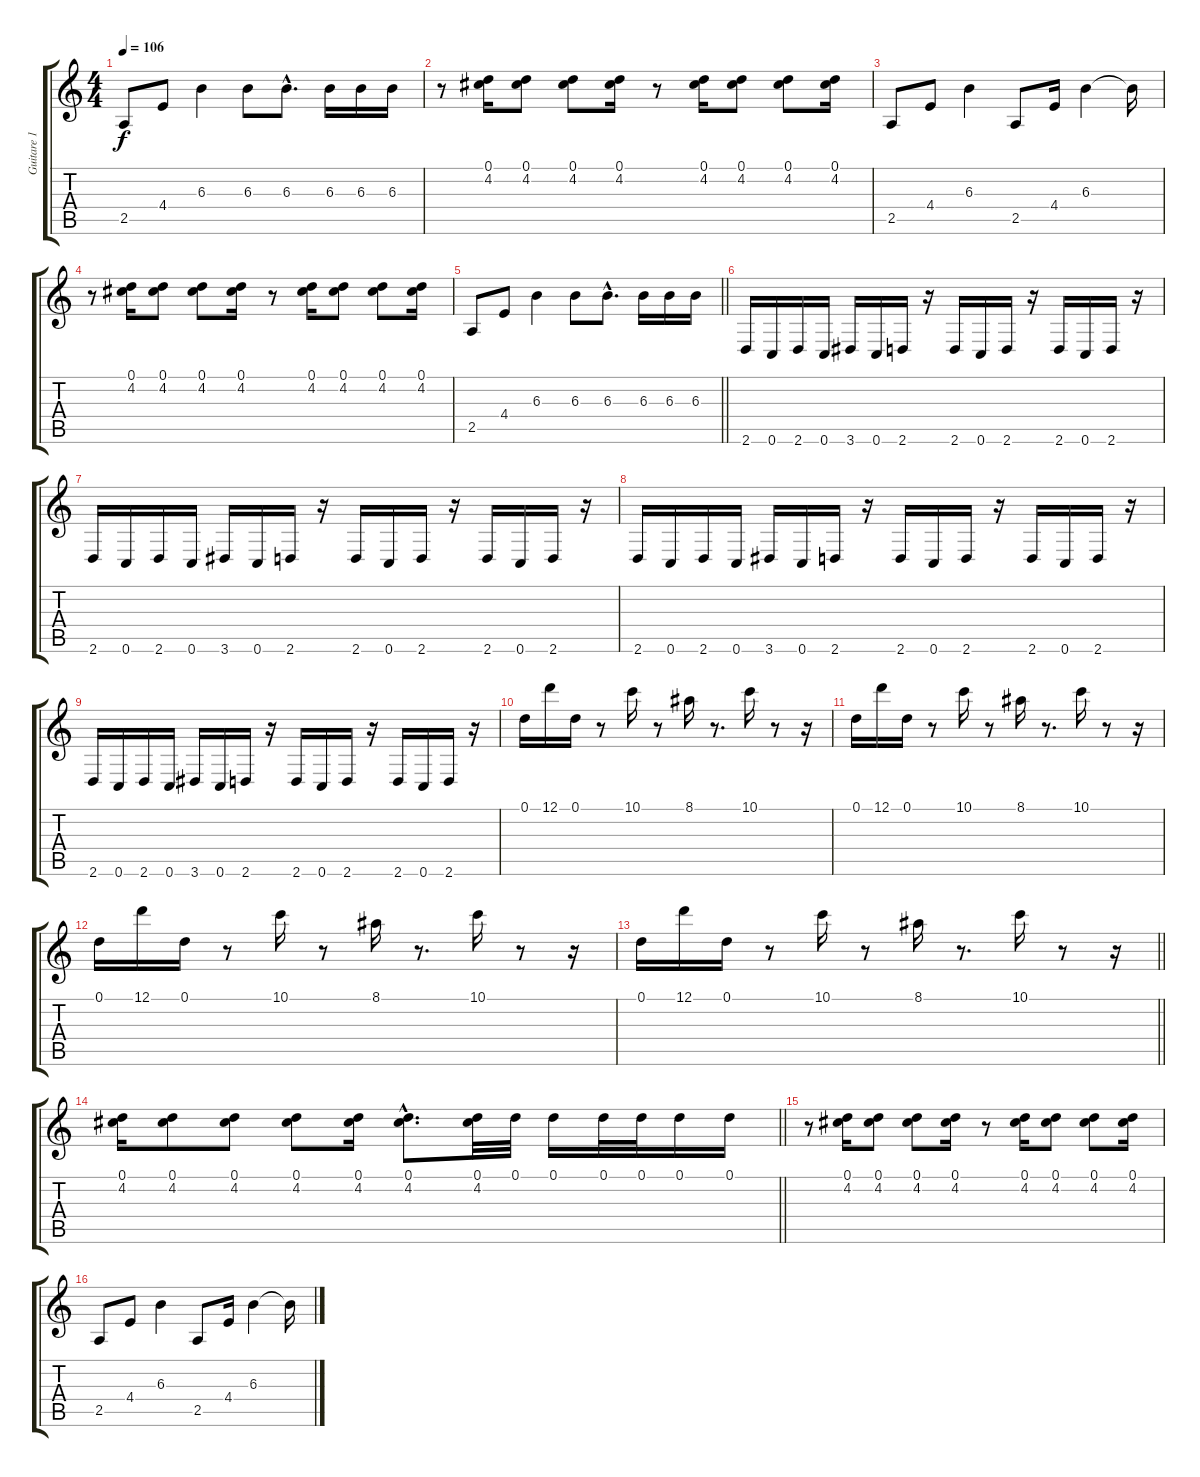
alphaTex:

\track ("Guitare 1" "Guitare 1") {instrument distortionguitar}
\staff {score tabs}
\tuning (D4 A3 F3 C3 G2 C2) {hide}
\ts (4 4)
\tempo 106
\clef g2
\ks c
2.5.8{dy f} 4.4.8 6.3.4 6.3.8 6.3{hac}.8{d} 6.3.16 6.3.16 6.3.16 |
r.8 (0.1 4.2).16 (0.1 4.2).8 (0.1 4.2).8 (0.1 4.2).16 r.8 (0.1 4.2).16 (0.1 4.2).8 (0.1 4.2).8 (0.1 4.2).16 |
2.5.8 4.4.8 6.3.4 2.5.8 4.4.16 6.3.4 6.3{t}.16 |
r.8 (0.1 4.2).16 (0.1 4.2).8 (0.1 4.2).8 (0.1 4.2).16 r.8 (0.1 4.2).16 (0.1 4.2).8 (0.1 4.2).8 (0.1 4.2).16 |
\barLineRight lightlight
2.5.8 4.4.8 6.3.4 6.3.8 6.3{hac}.8{d} 6.3.16 6.3.16 6.3.16 |
2.6.16 0.6.16 2.6.16 0.6.16 3.6.16 0.6.16 2.6.16 r.16 2.6.16 0.6.16 2.6.16 r.16 2.6.16 0.6.16 2.6.16 r.16 |
2.6.16 0.6.16 2.6.16 0.6.16 3.6.16 0.6.16 2.6.16 r.16 2.6.16 0.6.16 2.6.16 r.16 2.6.16 0.6.16 2.6.16 r.16 |
2.6.16 0.6.16 2.6.16 0.6.16 3.6.16 0.6.16 2.6.16 r.16 2.6.16 0.6.16 2.6.16 r.16 2.6.16 0.6.16 2.6.16 r.16 |
2.6.16 0.6.16 2.6.16 0.6.16 3.6.16 0.6.16 2.6.16 r.16 2.6.16 0.6.16 2.6.16 r.16 2.6.16 0.6.16 2.6.16 r.16 |
0.1.16 12.1.16 0.1.16 r.8 10.1.16 r.8 8.1.16 r.8{d} 10.1.16 r.8 r.16 |
0.1.16 12.1.16 0.1.16 r.8 10.1.16 r.8 8.1.16 r.8{d} 10.1.16 r.8 r.16 |
0.1.16 12.1.16 0.1.16 r.8 10.1.16 r.8 8.1.16 r.8{d} 10.1.16 r.8 r.16 |
\barLineRight lightlight
0.1.16 12.1.16 0.1.16 r.8 10.1.16 r.8 8.1.16 r.8{d} 10.1.16 r.8 r.16 |
\barLineRight lightlight
(0.1 4.2).16 (0.1 4.2).8 (0.1 4.2).8 (0.1 4.2).8 (0.1 4.2).16 (0.1{hac} 4.2{hac}).8{d} (0.1 4.2).32 0.1.32 0.1.16 0.1.32 0.1.32 0.1.16 0.1.16 |
r.8 (0.1 4.2).16 (0.1 4.2).8 (0.1 4.2).8 (0.1 4.2).16 r.8 (0.1 4.2).16 (0.1 4.2).8 (0.1 4.2).8 (0.1 4.2).16 |
2.5.8 4.4.8 6.3.4 2.5.8 4.4.16 6.3.4 6.3{t}.16
